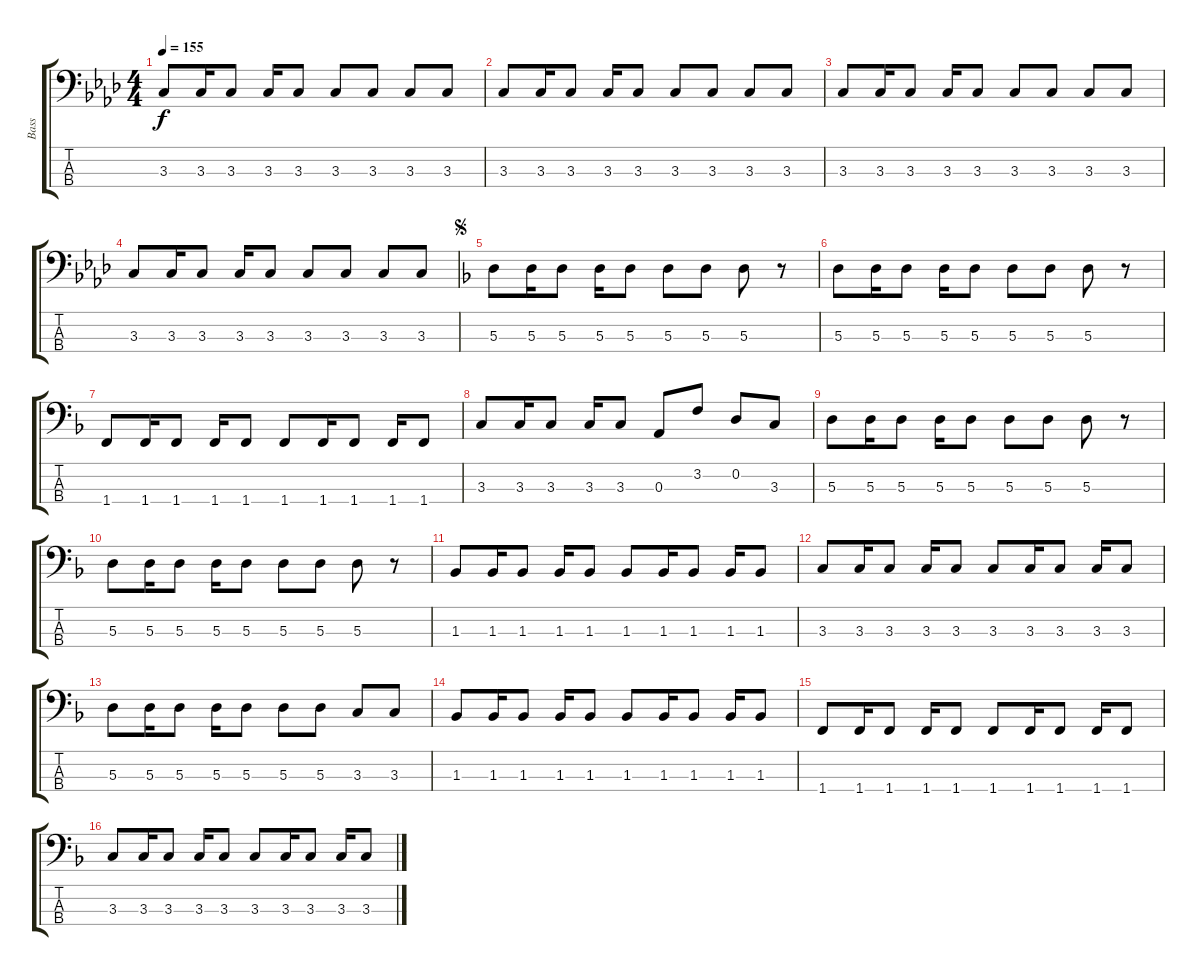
\track ("Bass" "Bass") {instrument electricbasspick}
\staff {score tabs}
\tuning (G2 D2 A1 E1) {hide}
\ts (4 4)
\tempo 155
\clef f4
\ks ab
3.3.8{dy f instrument electricbasspick} 3.3.16 3.3.8 3.3.16 3.3.8 3.3.8 3.3.8 3.3.8 3.3.8 |
3.3.8 3.3.16 3.3.8 3.3.16 3.3.8 3.3.8 3.3.8 3.3.8 3.3.8 |
3.3.8 3.3.16 3.3.8 3.3.16 3.3.8 3.3.8 3.3.8 3.3.8 3.3.8 |
3.3.8 3.3.16 3.3.8 3.3.16 3.3.8 3.3.8 3.3.8 3.3.8 3.3.8 |
\jump segno
\ks f
5.3.8 5.3.16 5.3.8 5.3.16 5.3.8 5.3.8 5.3.8 5.3.8 r.8 |
5.3.8 5.3.16 5.3.8 5.3.16 5.3.8 5.3.8 5.3.8 5.3.8 r.8 |
1.4.8 1.4.16 1.4.8 1.4.16 1.4.8 1.4.8 1.4.16 1.4.8 1.4.16 1.4.8 |
3.3.8 3.3.16 3.3.8 3.3.16 3.3.8 0.3.8 3.2.8 0.2.8 3.3.8 |
5.3.8 5.3.16 5.3.8 5.3.16 5.3.8 5.3.8 5.3.8 5.3.8 r.8 |
5.3.8 5.3.16 5.3.8 5.3.16 5.3.8 5.3.8 5.3.8 5.3.8 r.8 |
1.3.8 1.3.16 1.3.8 1.3.16 1.3.8 1.3.8 1.3.16 1.3.8 1.3.16 1.3.8 |
3.3.8 3.3.16 3.3.8 3.3.16 3.3.8 3.3.8 3.3.16 3.3.8 3.3.16 3.3.8 |
5.3.8 5.3.16 5.3.8 5.3.16 5.3.8 5.3.8 5.3.8 3.3.8 3.3.8 |
1.3.8 1.3.16 1.3.8 1.3.16 1.3.8 1.3.8 1.3.16 1.3.8 1.3.16 1.3.8 |
1.4.8 1.4.16 1.4.8 1.4.16 1.4.8 1.4.8 1.4.16 1.4.8 1.4.16 1.4.8 |
3.3.8 3.3.16 3.3.8 3.3.16 3.3.8 3.3.8 3.3.16 3.3.8 3.3.16 3.3.8
